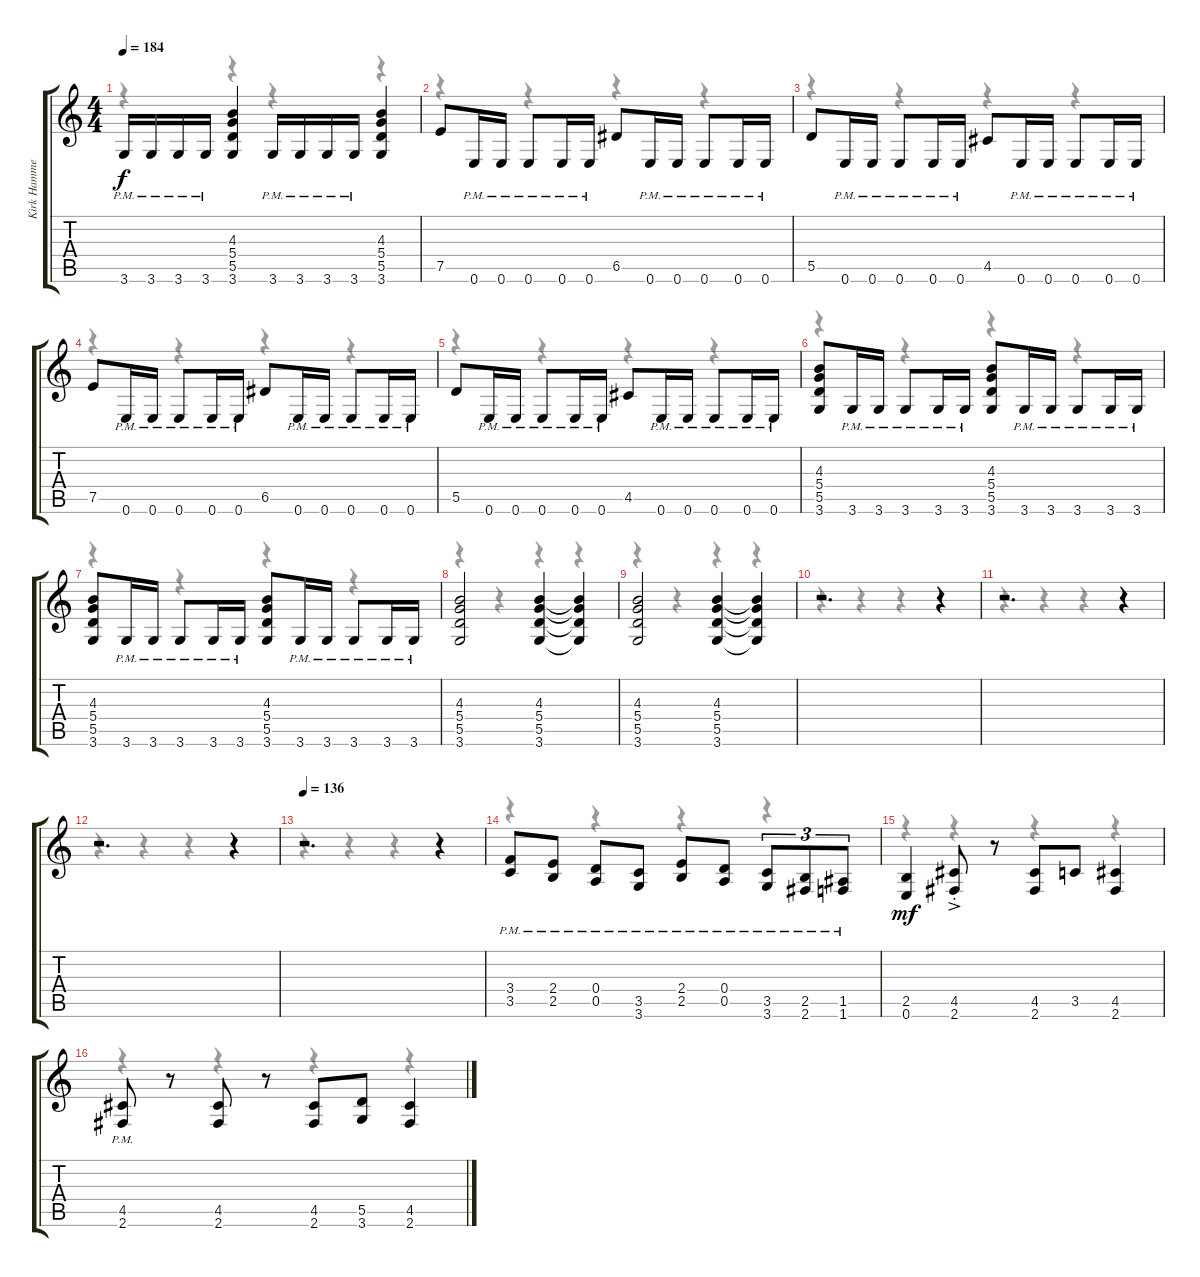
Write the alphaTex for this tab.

\track ("Kirk Hammett (Lead)" "Kirk Hamme") {instrument distortionguitar}
\staff {score tabs}
\tuning (E4 B3 G3 D3 A2 E2) {hide}
\voice
\ts (4 4)
\tempo 184
\clef g2
\ks c
3.6{pm}.16{dy f} 3.6{pm}.16 3.6{pm}.16 3.6{pm}.16 (4.3 5.4 5.5 3.6).4 3.6{pm}.16 3.6{pm}.16 3.6{pm}.16 3.6{pm}.16 (4.3 5.4 5.5 3.6).4 |
7.5.8 0.6{pm}.16 0.6{pm}.16 0.6{pm}.8 0.6{pm}.16 0.6{pm}.16 6.5.8 0.6{pm}.16 0.6{pm}.16 0.6{pm}.8 0.6{pm}.16 0.6{pm}.16 |
5.5.8 0.6{pm}.16 0.6{pm}.16 0.6{pm}.8 0.6{pm}.16 0.6{pm}.16 4.5.8 0.6{pm}.16 0.6{pm}.16 0.6{pm}.8 0.6{pm}.16 0.6{pm}.16 |
7.5.8 0.6{pm}.16 0.6{pm}.16 0.6{pm}.8 0.6{pm}.16 0.6{pm}.16 6.5.8 0.6{pm}.16 0.6{pm}.16 0.6{pm}.8 0.6{pm}.16 0.6{pm}.16 |
5.5.8 0.6{pm}.16 0.6{pm}.16 0.6{pm}.8 0.6{pm}.16 0.6{pm}.16 4.5.8 0.6{pm}.16 0.6{pm}.16 0.6{pm}.8 0.6{pm}.16 0.6{pm}.16 |
(4.3 5.4 5.5 3.6).8 3.6{pm}.16 3.6{pm}.16 3.6{pm}.8 3.6{pm}.16 3.6{pm}.16 (4.3 5.4 5.5 3.6).8 3.6{pm}.16 3.6{pm}.16 3.6{pm}.8 3.6{pm}.16 3.6{pm}.16 |
(4.3 5.4 5.5 3.6).8 3.6{pm}.16 3.6{pm}.16 3.6{pm}.8 3.6{pm}.16 3.6{pm}.16 (4.3 5.4 5.5 3.6).8 3.6{pm}.16 3.6{pm}.16 3.6{pm}.8 3.6{pm}.16 3.6{pm}.16 |
(4.3 5.4 5.5 3.6).2 (4.3 5.4 5.5 3.6).4 (4.3{t} 5.4{t} 5.5{t} 3.6{t}).4 |
(4.3 5.4 5.5 3.6).2 (4.3 5.4 5.5 3.6).4 (4.3{t} 5.4{t} 5.5{t} 3.6{t}).4 |
r.2{d} r.4 |
r.2{d} r.4 |
r.2{d} r.4 |
\tempo 136
r.2{d} r.4 |
(3.4{pm} 3.5{pm}).8 (2.4{pm} 2.5{pm}).8 (0.4{pm} 0.5{pm}).8 (3.5{pm} 3.6{pm}).8 (2.4{pm} 2.5{pm}).8 (0.4{pm} 0.5{pm}).8 (3.5{pm} 3.6{pm}).8{tu (3 2)} (2.5{pm} 2.6{pm}).8{tu (3 2)} (1.5{pm} 1.6{pm}).8{tu (3 2)} |
(2.5 0.6).4{dy mf} (4.5 2.6{ac st}).8 r.8 (4.5 2.6).8 3.5.8 (4.5 2.6).4 |
(4.5{pm} 2.6{pm}).8 r.8 (4.5 2.6).8 r.8 (4.5 2.6).8 (5.5 3.6).8 (4.5 2.6).4
\voice
\clef g2
\ottava regular
\simile none
\ks c
r.4{dy f} r.4 r.4 r.4 |
r.4 r.4 r.4 r.4 |
r.4 r.4 r.4 r.4 |
r.4 r.4 r.4 r.4 |
r.4 r.4 r.4 r.4 |
r.4 r.4 r.4 r.4 |
r.4 r.4 r.4 r.4 |
r.4 r.4 r.4 r.4 |
r.4 r.4 r.4 r.4 |
r.4 r.4 r.4 r.4 |
r.4 r.4 r.4 r.4 |
r.4 r.4 r.4 r.4 |
r.4 r.4 r.4 r.4 |
r.4 r.4 r.4 r.4 |
r.4 r.4 r.4 r.4 |
r.4 r.4 r.4 r.4
